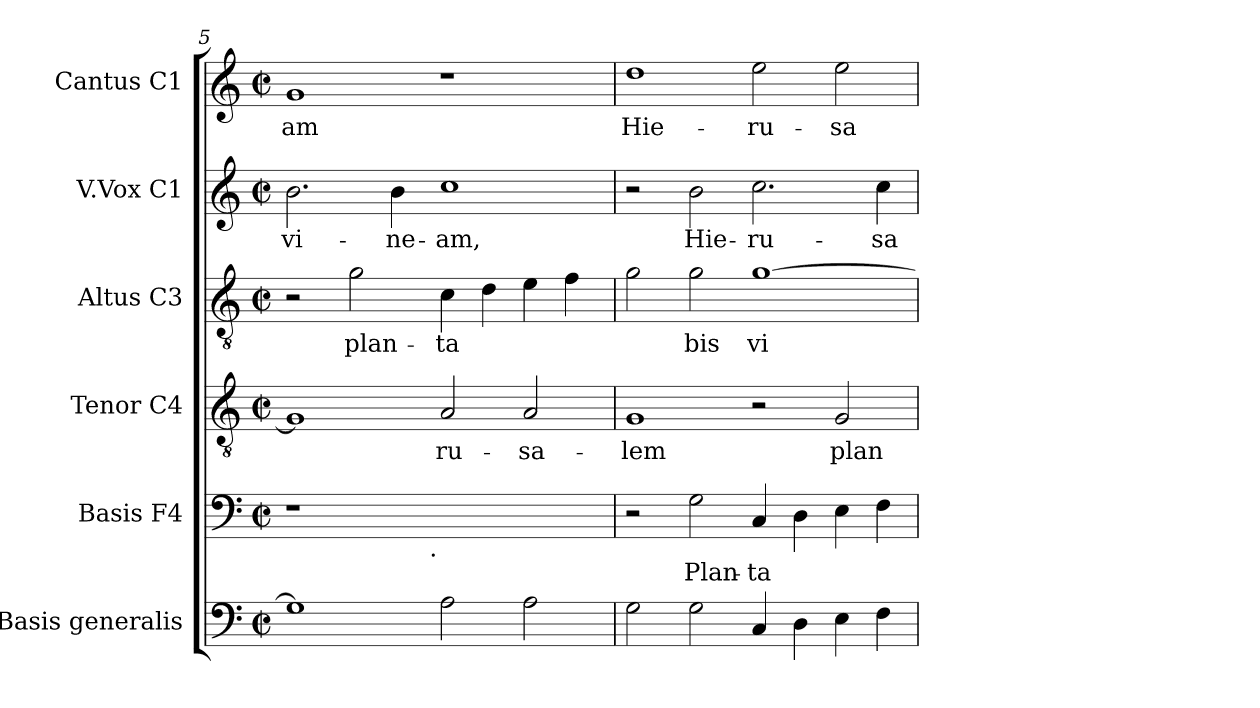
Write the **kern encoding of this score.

**kern	**kern	**text	**kern	**text	**kern	**text	**kern	**text	**kern	**text
*part6	*part5	*part5	*part4	*part4	*part3	*part3	*part2	*part2	*part1	*part1
*staff6	*staff5	*staff5	*staff4	*staff4	*staff3	*staff3	*staff2	*staff2	*staff1	*staff1
*I"Basis  generalis	*I"Basis  F4	*	*I"Tenor  C4	*	*I"Altus  C3	*	*I"V.Vox  C1	*	*I"Cantus  C1	*
*	*I'B	*	*I'T	*	*I'A	*	*	*	*I'C	*
*clefF4	*clefF4	*	*clefGv2	*	*clefGv2	*	*clefG2	*	*clefG2	*
*k[]	*k[]	*	*k[]	*	*k[]	*	*k[]	*	*k[]	*
*C:	*C:	*	*C:	*	*C:	*	*C:	*	*C:	*
*M2/2	*M2/2	*	*M2/2	*	*M2/2	*	*M2/2	*	*M2/2	*
*met(c|)	*met(c|)	*	*met(c|)	*	*met(c|)	*	*met(c|)	*	*met(c|)	*
=5	=5	=5	=5	=5	=5	=5	=5	=5	=5	=5
!	!	!	!	!LO:LY:b:cj	!	!	!	!LO:LY:b:cj	!	!LO:LY:b:cj
*	*^	*	*	*	*	*	*	*	*	*
1G]	1r	2ryy	.	1G]	--	2r	.	2.b\	vi-	1g	-am
!	!	!	!	!	!	!	!LO:LY:b:cj	!	!	!	!
.	.	4...ryy	.	.	.	2g\	plan-	.	.	.	.
!	!	!	!	!	!	!	!	!	!LO:LY:b:cj	!	!
.	.	.	.	.	.	.	.	4b\	-ne-	.	.
!	!	!LO:TX:b:t=.	!	!	!	!	!	!	!	!	!
.	.	1ryy	.	.	.	.	.	.	.	.	.
!	!	!	!	!	!LO:LY:b:cj	!	!LO:LY:b:cj	!	!LO:LY:b:cj	!	!
2A\	1ryy	.	.	2A/	-ru-	4c\	-ta-	1cc	-am,	1r	.
!	!	!	!	!	!	!	!LO:LY:b:cj	!	!	!	!
.	.	.	.	.	.	4d\	--	.	.	.	.
!	!	!	!	!	!LO:LY:b:cj	!	!LO:LY:b:cj	!	!	!	!
2A\	.	.	.	2A/	-sa-	4e\	--	.	.	.	.
!	!	!	!	!	!	!	!LO:LY:b:cj	!	!	!	!
.	.	.	.	.	.	4f\	--	.	.	.	.
.	.	32ryy	.	.	.	.	.	.	.	.	.
!!LO:LB:g=z
=6	=6	=6	=6	=6	=6	=6	=6	=6	=6	=6	=6
!	!	!	!	!	!LO:LY:b:cj	!	!LO:LY:b:cj	!	!	!	!LO:LY:b:cj
*	*v	*v	*	*	*	*	*	*	*	*	*
2G\	2r	.	1G	-lem	2g\	--	2r	.	1dd	Hie-
!	!	!LO:LY:b:cj	!	!	!	!LO:LY:b:cj	!	!LO:LY:b:cj	!	!
2G\	2G\	Plan-	.	.	2g\	-bis	2b\	Hie-	.	.
!	!	!LO:LY:b:cj	!	!	!	!LO:LY:b:cj	!	!LO:LY:b:cj	!	!LO:LY:b:cj
4C/	4C/	-ta-	2r	.	[>1g	vi-	2.cc\	-ru-	2ee\	-ru-
!	!	!LO:LY:b:cj	!	!	!	!	!	!	!	!
4D\	4D\	--	.	.	.	.	.	.	.	.
!	!	!LO:LY:b:cj	!	!LO:LY:b:cj	!	!	!	!	!	!LO:LY:b:cj
4E\	4E\	--	2G/	plan-	.	.	.	.	2ee\	-sa-
!	!	!LO:LY:b:cj	!	!	!	!	!	!LO:LY:b:cj	!	!
4F\	4F\	--	.	.	.	.	4cc\	-sa-	.	.
=	=	=	=	=	=	=	=	=	=	=
*-	*-	*-	*-	*-	*-	*-	*-	*-	*-	*-
